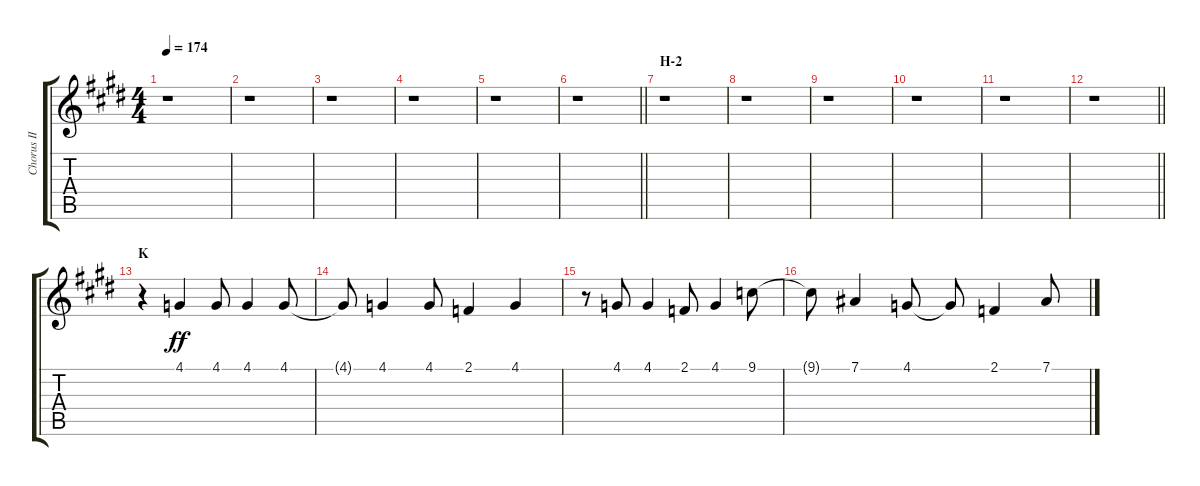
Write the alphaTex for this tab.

\track ("Chorus II" "Chorus II") {instrument voiceoohs}
\staff {score tabs}
\tuning (Eb4 Bb3 Gb3 Db3 Ab2 Eb2) {hide}
\ts (4 4)
\tempo 174
\clef g2
\ks e
r.1{dy ff} |
r.1 |
r.1 |
r.1 |
r.1 |
\barLineRight lightlight
r.1 |
\section ("" "H-2")
r.1 |
r.1 |
r.1 |
r.1 |
r.1 |
\barLineRight lightlight
r.1 |
\section ("" "K")
r.4 4.1.4 4.1.8 4.1.4 4.1.8 |
4.1{t}.8 4.1.4 4.1.8 2.1.4 4.1.4 |
r.8 4.1.8 4.1.4 2.1.8 4.1.4 9.1.8 |
9.1{t}.8 7.1.4 4.1.8 4.1{t}.8 2.1.4 7.1.8
